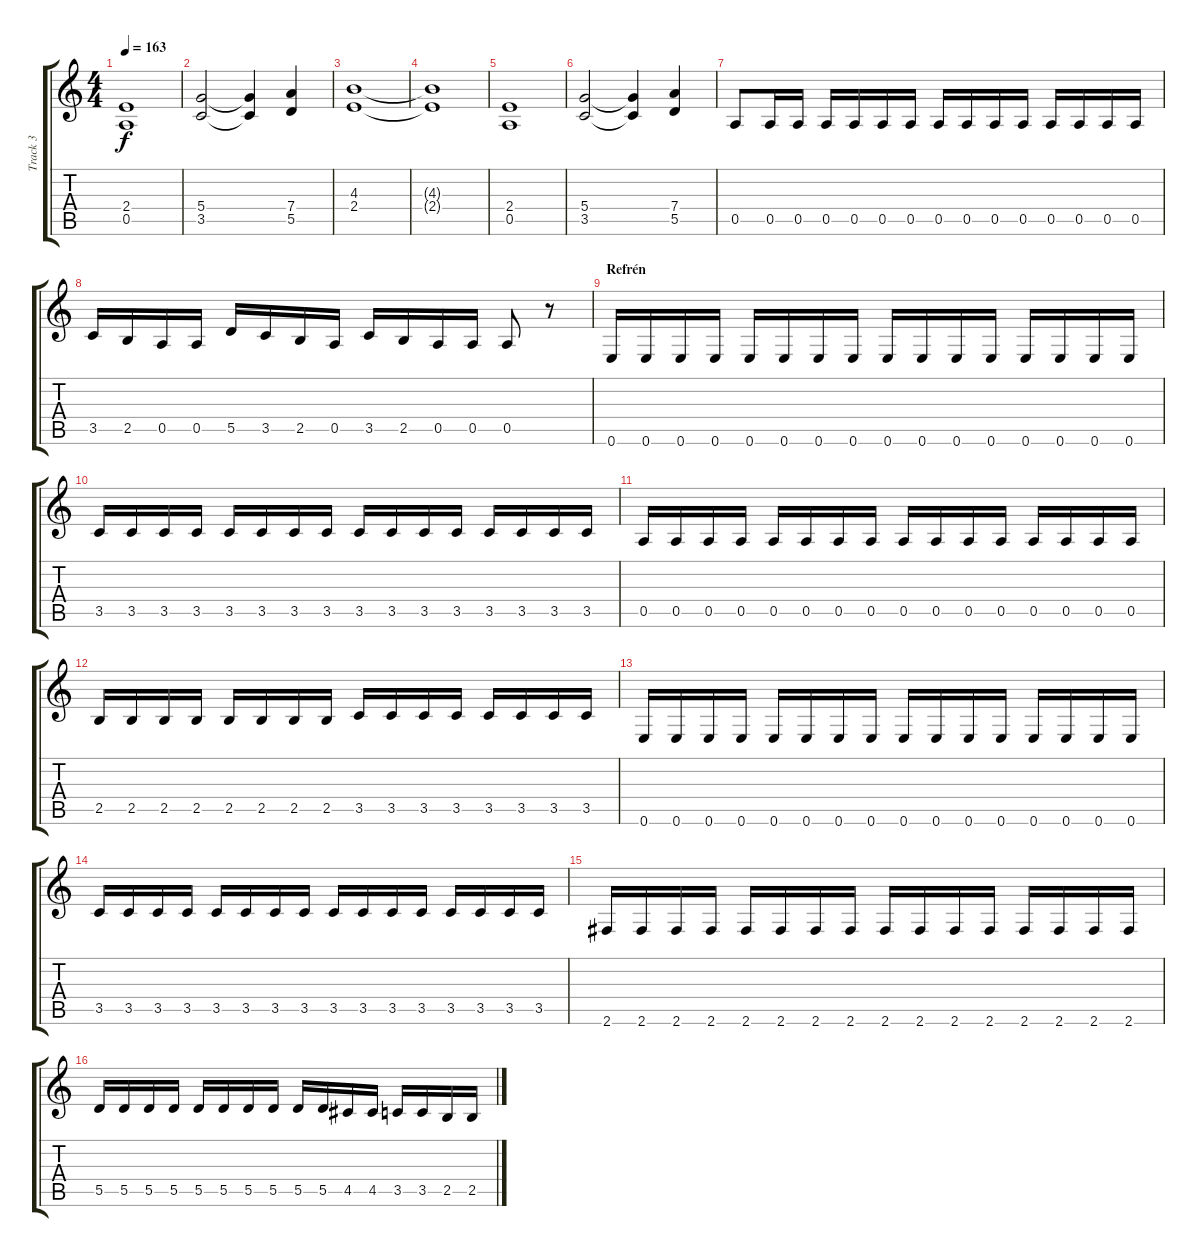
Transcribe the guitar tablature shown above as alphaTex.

\track ("Track 3" "Track 3") {instrument distortionguitar}
\staff {score tabs}
\tuning (E4 B3 G3 D3 A2 E2) {hide}
\ts (4 4)
\tempo 163
\clef g2
\ks c
(2.4 0.5).1{dy f} |
(5.4 3.5).2 (5.4{t} 3.5{t}).4 (7.4 5.5).4 |
(4.3 2.4).1 |
(4.3{t} 2.4{t}).1 |
(2.4 0.5).1 |
(5.4 3.5).2 (5.4{t} 3.5{t}).4 (7.4 5.5).4 |
0.5.8 0.5.16 0.5.16 0.5.16 0.5.16 0.5.16 0.5.16 0.5.16 0.5.16 0.5.16 0.5.16 0.5.16 0.5.16 0.5.16 0.5.16 |
3.5.16 2.5.16 0.5.16 0.5.16 5.5.16 3.5.16 2.5.16 0.5.16 3.5.16 2.5.16 0.5.16 0.5.16 0.5.8 r.8 |
\section ("" "Refrén")
0.6.16{volume 13 balance 12} 0.6.16 0.6.16 0.6.16 0.6.16 0.6.16 0.6.16 0.6.16 0.6.16 0.6.16 0.6.16 0.6.16 0.6.16 0.6.16 0.6.16 0.6.16 |
3.5.16 3.5.16 3.5.16 3.5.16 3.5.16 3.5.16 3.5.16 3.5.16 3.5.16 3.5.16 3.5.16 3.5.16 3.5.16 3.5.16 3.5.16 3.5.16 |
0.5.16 0.5.16 0.5.16 0.5.16 0.5.16 0.5.16 0.5.16 0.5.16 0.5.16 0.5.16 0.5.16 0.5.16 0.5.16 0.5.16 0.5.16 0.5.16 |
2.5.16 2.5.16 2.5.16 2.5.16 2.5.16 2.5.16 2.5.16 2.5.16 3.5.16 3.5.16 3.5.16 3.5.16 3.5.16 3.5.16 3.5.16 3.5.16 |
0.6.16 0.6.16 0.6.16 0.6.16 0.6.16 0.6.16 0.6.16 0.6.16 0.6.16 0.6.16 0.6.16 0.6.16 0.6.16 0.6.16 0.6.16 0.6.16 |
3.5.16 3.5.16 3.5.16 3.5.16 3.5.16 3.5.16 3.5.16 3.5.16 3.5.16 3.5.16 3.5.16 3.5.16 3.5.16 3.5.16 3.5.16 3.5.16 |
2.6.16 2.6.16 2.6.16 2.6.16 2.6.16 2.6.16 2.6.16 2.6.16 2.6.16 2.6.16 2.6.16 2.6.16 2.6.16 2.6.16 2.6.16 2.6.16 |
5.5.16 5.5.16 5.5.16 5.5.16 5.5.16 5.5.16 5.5.16 5.5.16 5.5.16 5.5.16 4.5.16 4.5.16 3.5.16 3.5.16 2.5.16 2.5.16
